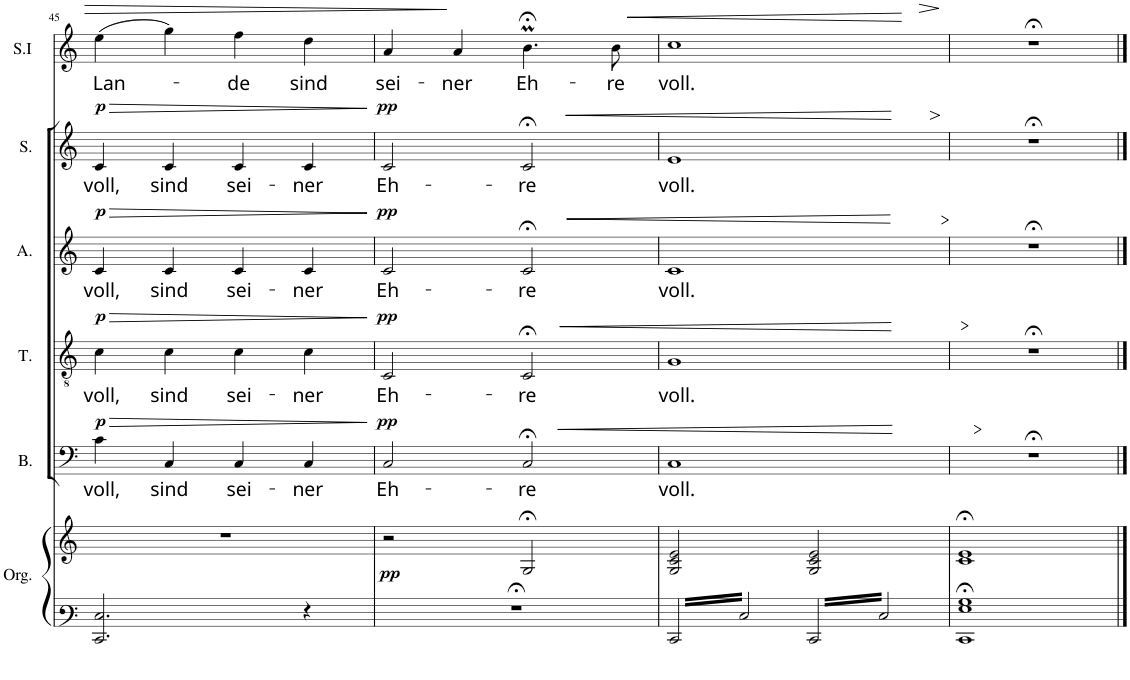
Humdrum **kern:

**kern	**kern	**dynam	**kern	**text	**dynam	**kern	**text	**dynam	**kern	**text	**dynam	**kern	**text	**dynam	**kern	**text	**dynam
*part6	*part6	*part6	*part5	*part5	*part5	*part4	*part4	*part4	*part3	*part3	*part3	*part2	*part2	*part2	*part1	*part1	*part1
*staff7	*staff6	*staff6/7	*staff5	*staff5	*staff5	*staff4	*staff4	*staff4	*staff3	*staff3	*staff3	*staff2	*staff2	*staff2	*staff1	*staff1	*staff1
*I"Orgue	*	*	*I"Bass	*	*	*I"Ténor	*	*	*I"Alto	*	*	*I"Soprano	*	*	*I"Soprano I	*	*
*I'Org.	*	*	*I'B.	*	*	*I'T.	*	*	*I'A.	*	*	*I'S.	*	*	*I'S.I	*	*
!!LO:PB:g=z
*clefF3	*clefG2	*	*clefF4	*	*	*clefGv2	*	*	*clefG2	*	*	*clefG2	*	*	*clefG2	*	*
*k[]	*k[]	*	*k[]	*	*	*k[]	*	*	*k[]	*	*	*k[]	*	*	*k[]	*	*
*M4/4	*M4/4	*	*M4/4	*	*	*M4/4	*	*	*M4/4	*	*	*M4/4	*	*	*M4/4	*	*
*met(c)	*met(c)	*	*met(c)	*	*	*met(c)	*	*	*met(c)	*	*	*met(c)	*	*	*met(c)	*	*
=45	=45	=45	=45	=45	=45	=45	=45	=45	=45	=45	=45	=45	=45	=45	=45	=45	=45
!	!	!	!	!LO:LY:b	!LO:HP:b	!	!LO:LY:b	!LO:HP:b	!	!LO:LY:b	!LO:HP:b	!	!LO:LY:b	!LO:HP:b	!	!LO:LY:b	!
!	!	!	!	!	!LO:DY:n=1:a	!	!	!LO:DY:n=1:a	!	!	!LO:DY:n=1:a	!	!	!LO:DY:n=1:a	!	!	!
2.EE/ 2.E/	1r	.	4c\	voll,	> p	4c\	voll,	> p	4c/	voll,	> p	4c/	voll,	> p	(4ee\	Lan-	.
!	!	!	!	!LO:LY:b	!	!	!LO:LY:b	!	!	!LO:LY:b	!	!	!LO:LY:b	!	!	!	!
.	.	.	4C/	sind	.	4c\	sind	.	4c/	sind	.	4c/	sind	.	4gg\)	.	.
!	!	!	!	!LO:LY:b	!	!	!LO:LY:b	!	!	!LO:LY:b	!	!	!LO:LY:b	!	!	!LO:LY:b	!
.	.	.	4C/	sei-	.	4c\	sei-	.	4c/	sei-	.	4c/	sei-	.	4ff\	-de	.
!	!	!	!	!LO:LY:b	!	!	!LO:LY:b	!	!	!LO:LY:b	!	!	!LO:LY:b	!	!	!LO:LY:b	!
4r	.	.	4C/	-ner	.	4c\	-ner	.	4c/	-ner	.	4c/	-ner	.	4dd\	sind	.
.	.	.	.	.	]	.	.	]	.	.	]	.	.	]	.	.	.
=46	=46	=46	=46	=46	=46	=46	=46	=46	=46	=46	=46	=46	=46	=46	=46	=46	=46
!	!	!LO:DY:a=2	!	!LO:LY:b	!LO:DY:a	!	!LO:LY:b	!LO:DY:a	!	!LO:LY:b	!LO:DY:a	!	!LO:LY:b	!LO:DY:a	!	!LO:LY:b	!
1r;<	2r	pp	2C/	Eh-	pp	2C/	Eh-	pp	2c/	Eh-	pp	2c/	Eh-	pp	4a/	sei-	.
!	!	!	!	!	!	!	!	!	!	!	!	!	!	!	!	!LO:LY:b	!
.	.	.	.	.	.	.	.	.	.	.	.	.	.	.	4a/	-ner	.
!	!	!	!	!LO:LY:b	!LO:HP:b	!	!LO:LY:b	!LO:HP:b	!	!LO:LY:b	!LO:HP:b	!	!LO:LY:b	!LO:HP:b	!	!LO:LY:b	!
.	2G;</	.	2C;</	-re	<	2C;</	-re	<	2c;</	-re	<	2c;</	-re	<	4.b;<m\	Eh-	.
!	!	!	!	!	!	!	!	!	!	!	!	!	!	!	!	!LO:LY:b	!LO:HP:b
.	.	.	.	.	.	.	.	.	.	.	.	.	.	.	8b\	-re	<
=47	=47	=47	=47	=47	=47	=47	=47	=47	=47	=47	=47	=47	=47	=47	=47	=47	=47
!	!	!	!	!LO:LY:b	!LO:HP:b	!	!LO:LY:b	!LO:HP:b	!	!LO:LY:b	!LO:HP:b	!	!LO:LY:b	!LO:HP:b	!	!LO:LY:b	!LO:HP:b
6.EE/	2G/ 2c/ 2e/	.	1C	voll.	>	1G	voll.	>	1c	voll.	>	1e	voll.	>	1cc	voll.	>
6.E/	.	.	.	.	.	.	.	.	.	.	.	.	.	.	.	.	.
6.EE/	2G/ 2c/ 2e/	.	.	.	.	.	.	.	.	.	.	.	.	.	.	.	.
6.E/	.	.	.	.	.	.	.	.	.	.	.	.	.	.	.	.	.
.	.	.	.	.	[ ]	.	.	[ ]	.	.	[	.	.	[ ]	.	.	[ ]
=48	=48	=48	=48	=48	=48	=48	=48	=48	=48	=48	=48	=48	=48	=48	=48	=48	=48
1EE;< 1G;< 1B;<	1c;< 1e;<	.	1r;<	.	.	1r;<	.	.	1r;<	.	.	1r;<	.	.	1r;<	.	.
.	.	.	.	.	.	.	.	.	.	.	]	.	.	.	.	.	.
==	==	==	==	==	==	==	==	==	==	==	==	==	==	==	==	==	==
*-	*-	*-	*-	*-	*-	*-	*-	*-	*-	*-	*-	*-	*-	*-	*-	*-	*-
